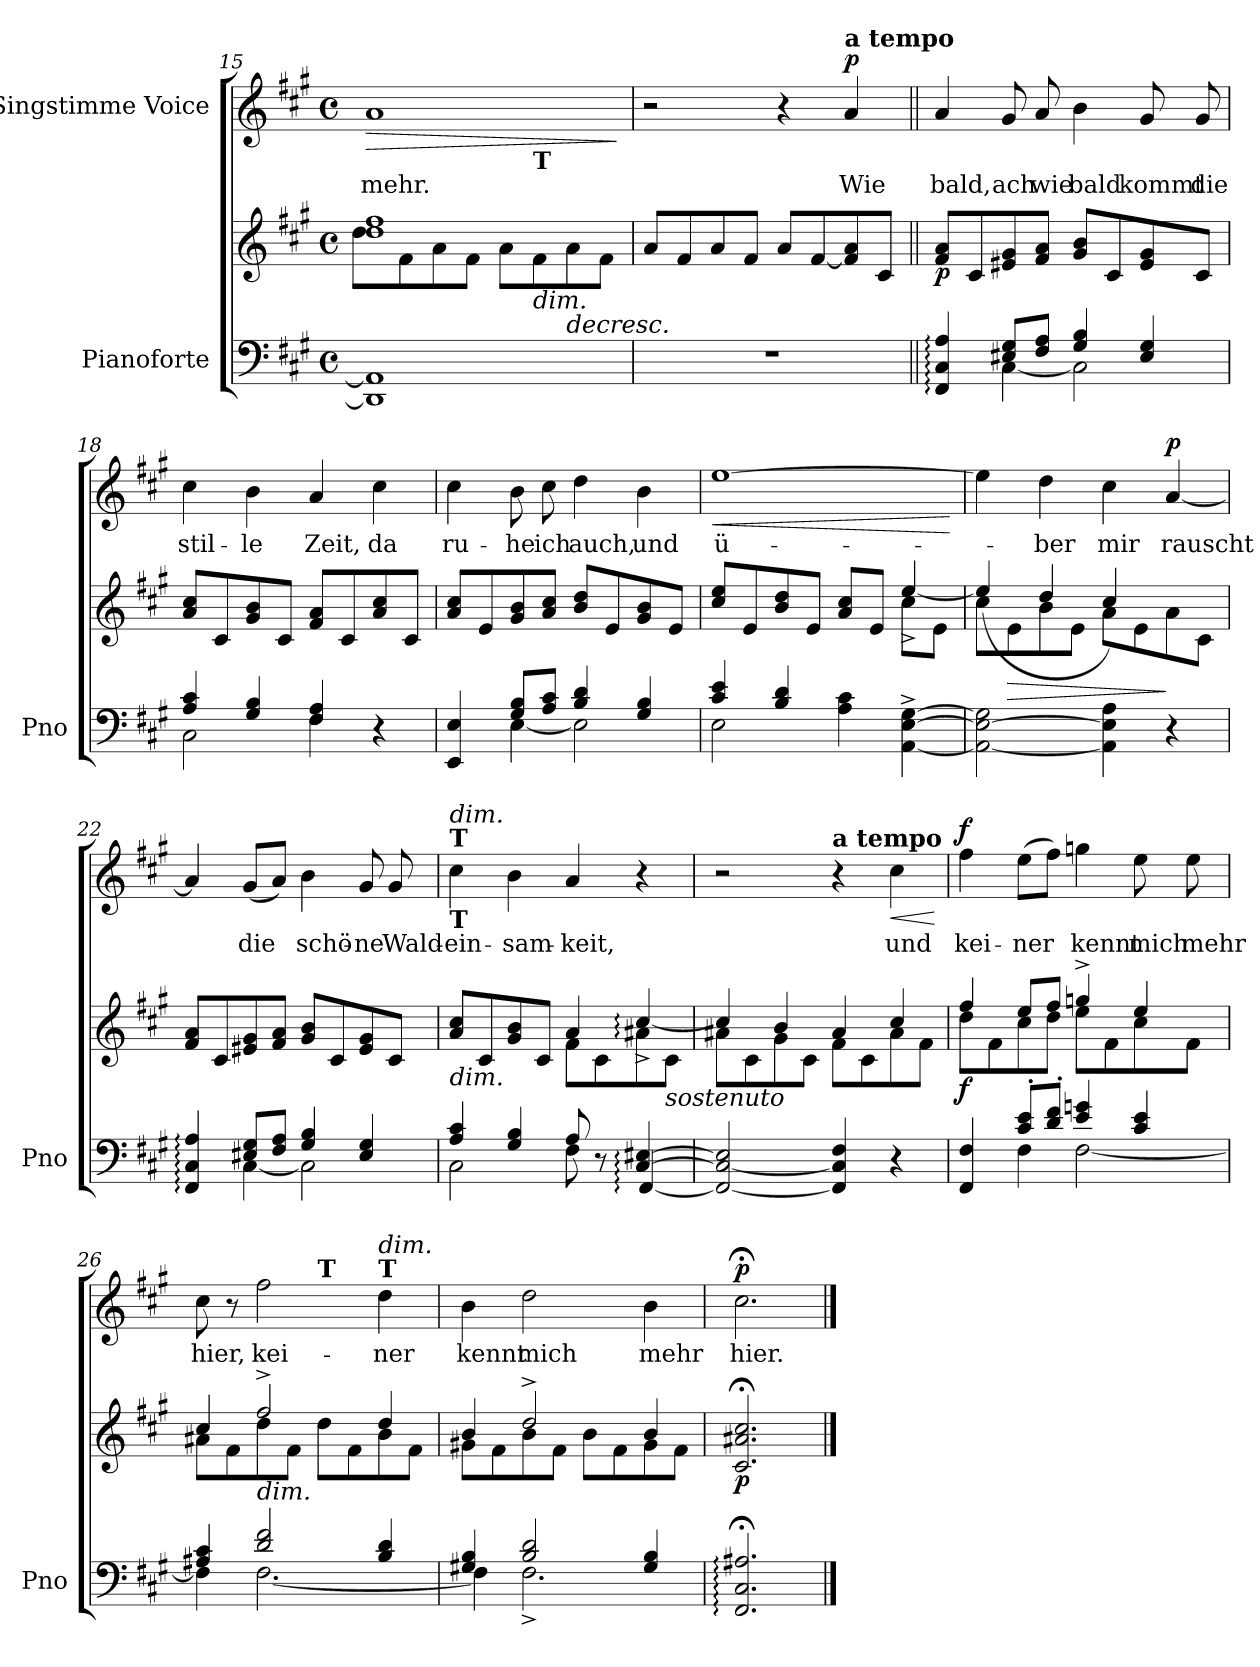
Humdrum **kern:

**kern	**kern	**dynam	**kern	**text	**dynam
*part2	*part2	*part2	*part1	*part1	*part1
*staff3	*staff2	*staff2/3	*staff1	*staff1	*staff1
*I"Pianoforte	*	*	*I"Singstimme Voice	*	*
*I'Pno	*	*	*	*	*
*clefF4	*clefG2	*	*clefG2	*	*
*k[f#c#g#]	*k[f#c#g#]	*	*k[f#c#g#]	*	*
*M4/4	*M4/4	*	*M4/4	*	*
*met(c)	*met(c)	*	*met(c)	*	*
=15	=15	=15	=15	=15	=15
*	*^	*	*	*	*
!	!	!	!	!LO:TX:a:B:t=T	!	!
!	!	!	!	!LO:TX:a:i:t=dim.	!	!
!	!	!	!	!	!LO:LY:b	!LO:HP:b
*	*	*	*	*^	*	*
1DD] 1AA]	1dd 1ff#	8dd\L	.	1a	2ryy	mehr.	>
.	.	8f#\	.	.	.	.	.
.	.	8a\	.	.	.	.	.
.	.	8f#\J	.	.	.	.	.
.	.	8a\L	.	.	8ryy	.	.
!	!	!	!	!	!LO:TX:b:B:t=T	!	!
!	!	!LO:TX:b:i:t=dim.	!	!	!	!	!
.	.	8f#\	.	.	4.ryy	.	.
!	!	!	!LO:HP:b	!	!	!	!
.	.	8a\	>	.	.	.	.
.	.	8f#\J	.	.	.	.	.
*	*v	*v	*	*	*	*	*
.	.	.	.	.	.	]
*	*	*	*v	*v	*	*
=16	=16	=16	=16	=16	=16
1r	8a/L	.	2r	.	.
.	8f#/	.	.	.	.
.	8a/	.	.	.	.
.	8f#/J	.	.	.	.
.	8a/L	.	4r	.	.
.	[8f#/	.	.	.	.
!	!	!	!LO:TX:a:B:t=a tempo	!	!
!	!	!	!	!LO:LY:b	!LO:DY:a
.	8f#/] 8a/	.	4a/	Wie	p
.	8c#/J	.	.	.	.
!!LO:LB:g=z
=17||	=17||	=17||	=17||	=17||	=17||
*^	*	*	*	*	*
!	!	!	!LO:DY:b	!	!LO:LY:b	!
4FF#/: 4C#/: 4A/:	4ryy	8f#/ 8a/L	p	4a/	bald,	.
.	.	8c#/	.	.	.	.
!	!	!	!	!	!LO:LY:b	!
8E#X/ 8G#/L	[4C#\	8e#X/ 8g#/	.	8g#/	ach	.
!	!	!	!	!	!LO:LY:b	!
8F#/ 8A/J	.	8f#/ 8a/J	.	8a/	wie	.
!	!	!	!	!	!LO:LY:b	!
4G#/ 4B/	2C#\]	8g#/ 8b/L	.	4b\	bald	.
.	.	8c#/	.	.	.	.
!	!	!	!	!	!LO:LY:b	!
4E#/ 4G#/	.	8e#/ 8g#/	.	8g#/	kommt	.
!	!	!	!	!	!LO:LY:b	!
.	.	8c#/J	.	8g#/	die	.
=18	=18	=18	=18	=18	=18	=18
!	!	!	!	!	!LO:LY:b	!
4A/ 4c#/	2C#\	8a/ 8cc#/L	.	4cc#\	stil-	.
.	.	8c#/	.	.	.	.
!	!	!	!	!	!LO:LY:b	!
4G#/ 4B/	.	8g#/ 8b/	.	4b\	-le	.
.	.	8c#/J	.	.	.	.
!	!	!	!	!	!LO:LY:b	!
4F#/ 4A/	4F#\	8f#/ 8a/L	.	4a/	Zeit,	.
.	.	8c#/	.	.	.	.
!	!	!	!	!	!LO:LY:b	!
4r	4ryy	8a/ 8cc#/	.	4cc#\	da	.
.	.	8c#/J	.	.	.	.
=19	=19	=19	=19	=19	=19	=19
!	!	!	!	!	!LO:LY:b	!
4EE/ 4E/	4ryy	8a/ 8cc#/L	.	4cc#\	ru-	.
.	.	8e/	.	.	.	.
!	!	!	!	!	!LO:LY:b	!
8G#/ 8B/L	[4E\	8g#/ 8b/	.	8b\	-he	.
!	!	!	!	!	!LO:LY:b	!
8A/ 8c#/J	.	8a/ 8cc#/J	.	8cc#\	ich	.
!	!	!	!	!	!LO:LY:b	!
4B/ 4d/	2E\]	8b/ 8dd/L	.	4dd\	auch,	.
.	.	8e/	.	.	.	.
!	!	!	!	!	!LO:LY:b	!
4G#/ 4B/	.	8g#/ 8b/	.	4b\	und	.
.	.	8e/J	.	.	.	.
=20	=20	=20	=20	=20	=20	=20
*	*	*^	*	*	*	*
!	!	!	!	!	!	!LO:LY:b	!LO:HP:b
4c#/ 4e/	2E\	8cc#/ 8ee/L	2.ryy	.	[1ee	ü-	<
.	.	8e/	.	.	.	.	.
4B/ 4d/	.	8b/ 8dd/	.	.	.	.	.
.	.	8e/J	.	.	.	.	.
4A\ 4c#\	2ryy	8a/ 8cc#/L	.	.	.	.	.
.	.	8e/J	.	.	.	.	.
[4AA\^ [4E\^ [4G#\^	.	8cc#\L	[4ee^/	.	.	.	.
.	.	8e\J	.	.	.	.	.
*v	*v	*	*	*	*	*	*
*	*v	*v	*	*	*	*
.	.	.	.	.	[
!!LO:LB:g=z
=21	=21	=21	=21	=21	=21
*	*^	*	*	*	*
2AA\_ 2E\_ 2G#\]	8cc#\L	(>4ee/]	.	4ee\]	.	.
!	!	!	!LO:HP:b	!	!	!
.	8e\	.	>	.	.	.
!	!	!	!	!	!LO:LY:b	!
.	8b\	4dd/	.	4dd\	-ber	.
.	8e\J	.	.	.	.	.
!	!	!	!	!	!LO:LY:b	!
4AA\] 4E\] 4A\	8a\L	4cc#/)	.	4cc#\	mir	.
.	8e\	.	.	.	.	.
!	!	!	!	!	!LO:LY:b	!LO:DY:a
4r	8a\	4ryy	]	[4a/	rauscht	p
.	8c#\J	.	.	.	.	.
*	*v	*v	*	*	*	*
=22	=22	=22	=22	=22	=22
*^	*	*	*	*	*
4FF#/: 4C#/: 4A/:	4ryy	8f#/ 8a/L	.	4a/]	.	.
.	.	8c#/	.	.	.	.
!	!	!	!	!	!LO:LY:b	!
8E#X/ 8G#/L	[4C#\	8e#X/ 8g#/	.	(<8g#/L	die	.
8F#/ 8A/J	.	8f#/ 8a/J	.	8a/J)	.	.
!	!	!	!	!	!LO:LY:b	!
4G#/ 4B/	2C#\]	8g#/ 8b/L	.	4b\	schö-	.
.	.	8c#/	.	.	.	.
!	!	!	!	!	!LO:LY:b	!
4E#/ 4G#/	.	8e#/ 8g#/	.	8g#/	-ne	.
!	!	!	!	!	!LO:LY:b	!
.	.	8c#/J	.	8g#/	Wald-	.
=23	=23	=23	=23	=23	=23	=23
*	*	*^	*	*	*	*
!	!	!	!	!	!LO:TX:b:B:t=T	!	!
!	!	!	!	!	!LO:TX:a:B:t=T	!	!
!	!	!	!	!	!LO:TX:a:i:t=dim.	!	!
!	!	!LO:TX:b:i:t=dim.	!	!	!	!	!
!	!	!	!	!	!	!LO:LY:b	!
4A/ 4c#/	2C#\	8a/ 8cc#/L	2ryy	.	4cc#\	-ein-	.
.	.	8c#/	.	.	.	.	.
!	!	!	!	!	!	!LO:LY:b	!
4G#/ 4B/	.	8g#/ 8b/	.	.	4b\	-sam-	.
.	.	8c#/J	.	.	.	.	.
!	!	!	!	!	!	!LO:LY:b	!
8A/	8F#\	8f#\L	4a/	.	4a/	-keit,	.
8r	8ryy	8c#\	.	.	.	.	.
[4C#/: [4E#X/:	[4FF#:/	8a#X:\	[4cc#:^/	.	4r	.	.
!	!	!LO:TX:b:i:t=sostenuto	!	!	!	!	!
.	.	8c#\J	.	.	.	.	.
*v	*v	*	*	*	*	*	*
=24	=24	=24	=24	=24	=24	=24
2FF#/_ 2C#/_ 2E#/]	4cc#/]	8a#X\L	.	2r	.	.
.	.	8c#\	.	.	.	.
.	4b/	8g#\	.	.	.	.
.	.	8c#\J	.	.	.	.
!	!	!	!	!LO:TX:a:B:t=a tempo	!	!
4FF#/] 4C#/] 4F#/	4a#/	8f#\L	.	4r	.	.
.	.	8c#\	.	.	.	.
!	!	!	!	!	!LO:LY:b	!LO:HP:b
4r	4cc#/	8a#\	.	4cc#\	und	<
.	.	8f#\J	.	.	.	.
*	*v	*v	*	*	*	*
.	.	.	.	.	[
!!LO:LB:g=z
=25	=25	=25	=25	=25	=25
*^	*^	*	*	*	*
!	!	!	!	!LO:DY:b	!	!LO:LY:b	!LO:DY:a
4FF#/ 4F#/	4ryy	4ff#/	8dd\L	f	4ff#\	kei-	f
.	.	.	8f#\	.	.	.	.
!	!	!	!	!	!	!LO:LY:b	!
8c#/' 8e/'L	4F#\	8ee/L	8cc#\	.	(>8ee\L	-ner	.
8d/' 8f#/'J	.	8ff#/J	8dd\J	]	8ff#\J)	.	.
!	!	!	!	!	!	!LO:LY:b	!
4e/ 4gn/	[2F#\	4ggn^/	8ee\L	.	4ggn\	kennt	.
.	.	.	8f#\	.	.	.	.
!	!	!	!	!	!	!LO:LY:b	!
4c#/ 4e/	.	4ee/	8cc#\	.	8ee\	mich	.
!	!	!	!	!	!	!LO:LY:b	!
.	.	.	8f#\J	.	8ee\	mehr	.
=26	=26	=26	=26	=26	=26	=26	=26
!	!	!	!	!	!	!LO:LY:b	!
*	*	*	*	*	*^	*	*
4A#X/ 4c#/	4F#\]	4cc#/	8a#X\L	.	8cc#\	2ryy	hier,	.
.	.	.	8f#\	.	8r	.	.	.
!LO:TX:a:i:t=dim.	!	!	!	!	!	!	!	!
!	!	!	!	!	!	!	!LO:LY:b	!
2d/ 2f#/	[2.F#\	2ff#^/	8dd\	.	2ff#\	.	kei-	.
.	.	.	8f#\J	.	.	.	.	.
!	!	!	!	!	!	!LO:TX:a:B:t=T	!	!
.	.	.	8dd\L	.	.	2ryy	.	.
.	.	.	8f#\	.	.	.	.	.
!	!	!	!	!	!LO:TX:a:B:t=T	!	!	!
!	!	!	!	!	!LO:TX:a:i:t=dim.	!	!	!
!	!	!	!	!	!	!	!LO:LY:b	!
4B/ 4d/	.	4dd/	8b\	.	4dd\	.	-ner	.
.	.	.	8f#\J	.	.	.	.	.
=27	=27	=27	=27	=27	=27	=27	=27	=27
!	!	!	!	!	!	!	!LO:LY:b	!
*	*	*	*	*	*v	*v	*	*
4G#X/ 4B/	4F#\]	4b/	8g#X\L	.	4b\	kennt	.
.	.	.	8f#\	.	.	.	.
!	!	!	!	!	!	!LO:LY:b	!
2B/ 2d/	2.F#^\	2dd^/	8b\	.	2dd\	mich	.
.	.	.	8f#\J	.	.	.	.
.	.	.	8b\L	.	.	.	.
.	.	.	8f#\	.	.	.	.
!	!	!	!	!	!	!LO:LY:b	!
4G#/ 4B/	.	4b/	8g#\	.	4b\	mehr	.
.	.	.	8f#\J	.	.	.	.
*v	*v	*	*	*	*	*	*
=28	=28	=28	=28	=28	=28	=28
!	!	!	!LO:DY:b	!	!LO:LY:b	!LO:DY:a
*	*v	*v	*	*	*	*
2.FF#/;: 2.C#/;: 2.A#X/;:	2.c#/;< 2.a#X/;< 2.cc#/;<	p	2.cc#;<\	hier.	p
==	==	==	==	==	==
*-	*-	*-	*-	*-	*-
